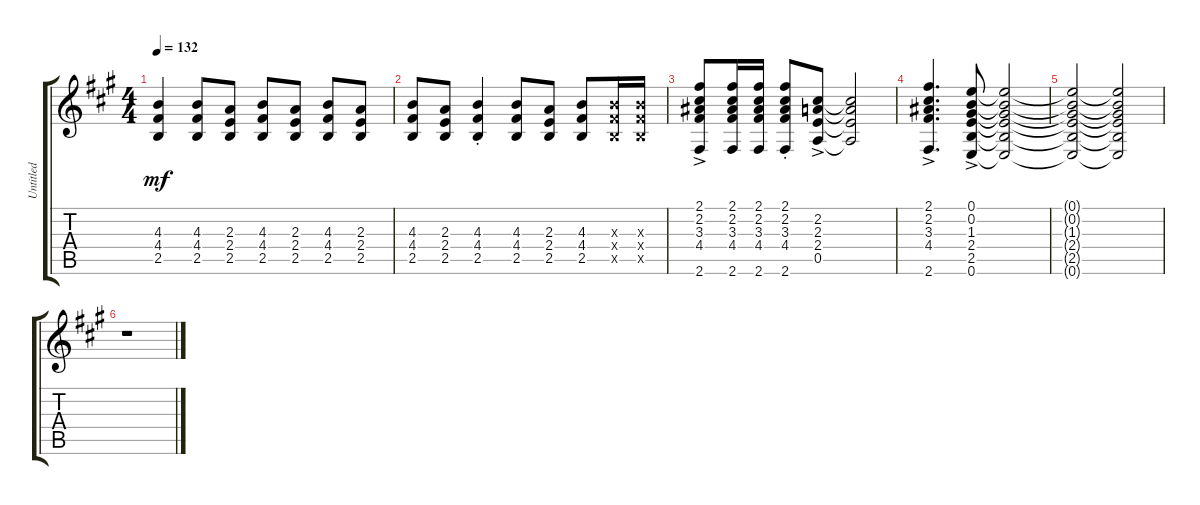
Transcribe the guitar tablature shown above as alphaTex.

\track ("Untitled" "Untitled") {instrument electricguitarclean}
\staff {score tabs}
\tuning (E4 B3 G3 D3 A2 E2) {hide}
\ts (4 4)
\tempo 132
\clef g2
\ks a
(4.3 4.4 2.5).4{dy mf} (4.3 4.4 2.5).8 (2.3 2.4 2.5).8 (4.3 4.4 2.5).8 (2.3 2.4 2.5).8 (4.3 4.4 2.5).8 (2.3 2.4 2.5).8 |
(4.3 4.4 2.5).8 (2.3 2.4 2.5).8 (4.3{st} 4.4{st} 2.5{st}).4 (4.3 4.4 2.5).8 (2.3 2.4 2.5).8 (4.3 4.4 2.5).8 (4.3{x} 4.4{x} 2.5{x}).16 (4.3{x} 4.4{x} 2.5{x}).16 |
(2.1{ac} 2.2{ac} 3.3{ac} 4.4{ac} 2.6{ac}).8 (2.1 2.2 3.3 4.4 2.6).16 (2.1 2.2 3.3 4.4 2.6).16 (2.1{st} 2.2{st} 3.3{st} 4.4{st} 2.6{st}).8 (2.2{ac} 2.3{ac} 2.4{ac} 0.5{ac}).8 (2.2{t} 2.3{t} 2.4{t} 0.5{t}).2 |
(2.1{ac} 2.2{ac} 3.3{ac} 4.4{ac} 2.6{ac}).4{d} (0.1{ac} 0.2{ac} 1.3{ac} 2.4{ac} 2.5{ac} 0.6{ac}).8 (0.1{t} 0.2{t} 1.3{t} 2.4{t} 2.5{t} 0.6{t}).2 |
(0.1{t} 0.2{t} 1.3{t} 2.4{t} 2.5{t} 0.6{t}).2 (0.1{t} 0.2{t} 1.3{t} 2.4{t} 2.5{t} 0.6{t}).2 |
r.1
